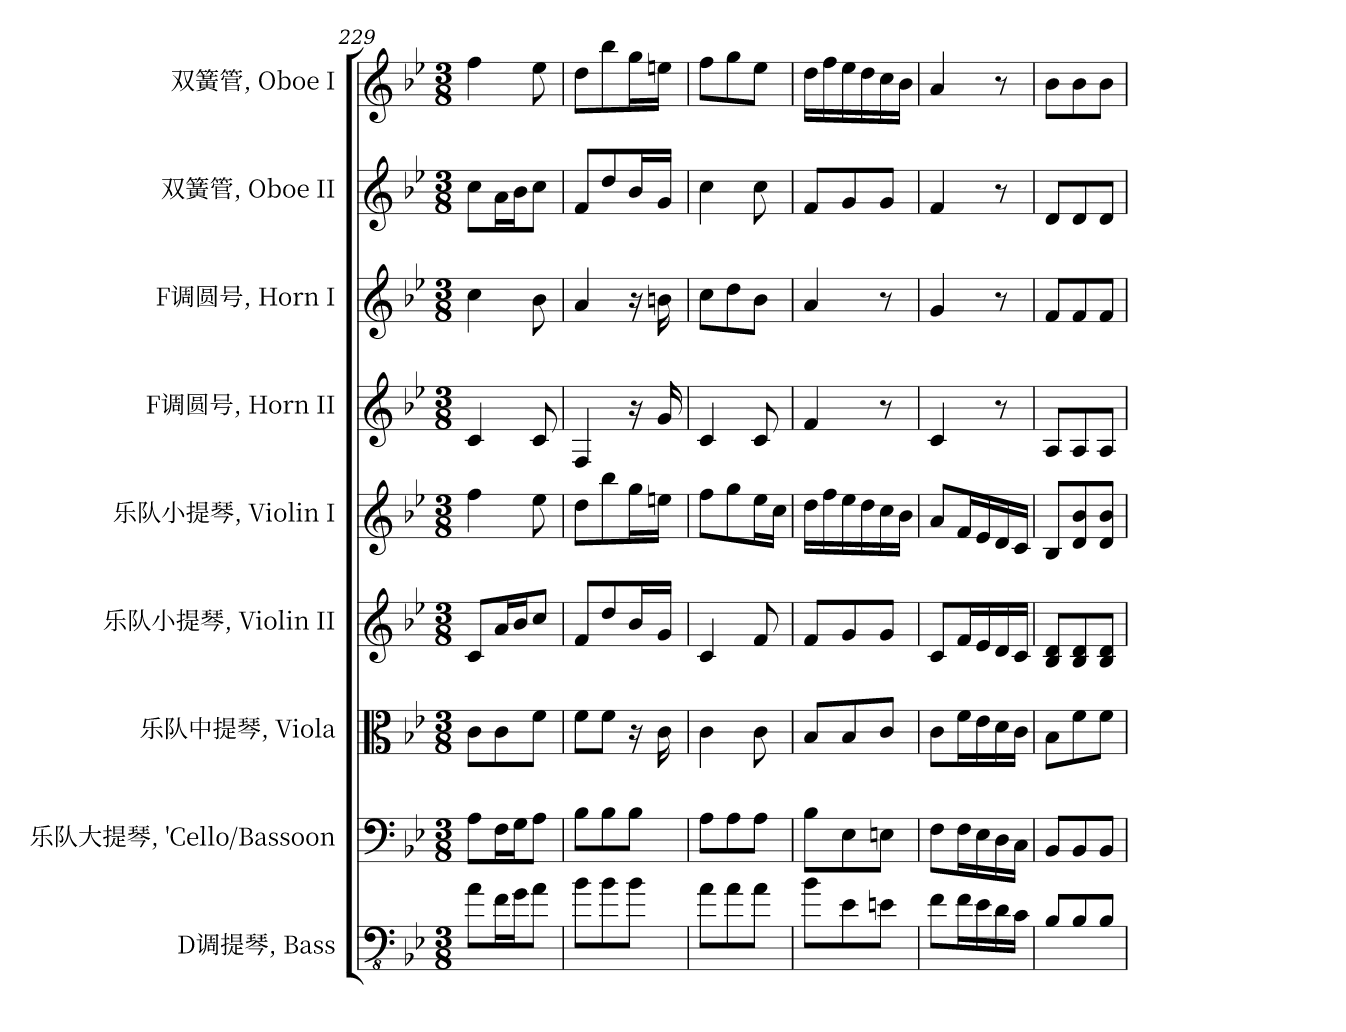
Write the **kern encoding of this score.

**kern	**kern	**kern	**kern	**kern	**kern	**kern	**kern	**kern
*part9	*part8	*part7	*part6	*part5	*part4	*part3	*part2	*part1
*staff9	*staff8	*staff7	*staff6	*staff5	*staff4	*staff3	*staff2	*staff1
*I"D调提琴, Bass	*I"乐队大提琴, 'Cello/Bassoon	*I"乐队中提琴, Viola	*I"乐队小提琴, Violin II	*I"乐队小提琴, Violin I	*I"F调圆号, Horn II	*I"F调圆号, Horn I	*I"双簧管, Oboe II	*I"双簧管, Oboe I
*	*	*	*	*	*I'F Hn.	*I'F Hn.	*I'Ob.	*I'Ob.
*clefFv4	*clefF4	*clefC3	*clefG2	*clefG2	*clefG2	*clefG2	*clefG2	*clefG2
*ITrd7c12	*	*	*	*	*ITrd4c7	*ITrd4c7	*	*
*k[b-e-]	*k[b-e-]	*k[b-e-]	*k[b-e-]	*k[b-e-]	*k[b-e-a-]	*k[b-e-a-]	*k[b-e-]	*k[b-e-]
*M3/8	*M3/8	*M3/8	*M3/8	*M3/8	*M3/8	*M3/8	*M3/8	*M3/8
=229	=229	=229	=229	=229	=229	=229	=229	=229
8AA\L	8A\L	8c\L	8c/L	4ff\	4F/	4f\	8cc\L	4ff\
16FF\L	16F\L	8c\	16a/L	.	.	.	16a\L	.
16GG\J	16G\J	.	16b-/J	.	.	.	16b-\J	.
8AA\J	8A\J	8f\J	8cc/J	8ee-\	8F/	8e-\	8cc\J	8ee-\
=230	=230	=230	=230	=230	=230	=230	=230	=230
8BB-\L	8B-\L	8f\L	8f/L	8dd\L	4BB-/	4d/	8f/L	8dd\L
8BB-\	8B-\	8f\J	8dd/	8bb-\	.	.	8dd/	8bb-\
8BB-\J	8B-\J	16r	16b-/L	16gg\L	16r	16r	16b-/L	16gg\L
.	.	16c\	16g/JJ	16een\JJ	16c/	16en\	16g/JJ	16een\JJ
=231	=231	=231	=231	=231	=231	=231	=231	=231
8AA\L	8A\L	4c\	4c/	8ff\L	4F/	8f\L	4cc\	8ff\L
8AA\	8A\	.	.	8gg\	.	8g\	.	8gg\
8AA\J	8A\J	8c\	8f/	16ee-\L	8F/	8e-\J	8cc\	8ee-\J
.	.	.	.	16cc\JJ	.	.	.	.
=232	=232	=232	=232	=232	=232	=232	=232	=232
8BB-\L	8B-\L	8B-/L	8f/L	16dd\LL	4B-/	4d/	8f/L	16dd\LL
.	.	.	.	16ff\	.	.	.	16ff\
8EE-\	8E-\	8B-/	8g/	16ee-\	.	.	8g/	16ee-\
.	.	.	.	16dd\	.	.	.	16dd\
8EEn\J	8En\J	8c/J	8g/J	16cc\	8r	8r	8g/J	16cc\
.	.	.	.	16b-\JJ	.	.	.	16b-\JJ
=233	=233	=233	=233	=233	=233	=233	=233	=233
8FF\L	8F\L	8c\L	8c/L	8a/L	4F/	4c/	4f/	4a/
16FF\L	16F\L	16f\L	16f/L	16f/L	.	.	.	.
16EE-\	16E-\	16e-\	16e-/	16e-/	.	.	.	.
16DD\	16D\	16d\	16d/	16d/	8r	8r	8r	8r
16CC\JJ	16C\JJ	16c\JJ	16c/JJ	16c/JJ	.	.	.	.
=234	=234	=234	=234	=234	=234	=234	=234	=234
8BBB-/L	8BB-/L	8B-\L	8B-/ 8d/L	8B-/L	8D/L	8B-/L	8d/L	8b-\L
8BBB-/	8BB-/	8f\	8B-/ 8d/	8d/ 8b-/	8D/	8B-/	8d/	8b-\
8BBB-/J	8BB-/J	8f\J	8B-/ 8d/J	8d/ 8b-/J	8D/J	8B-/J	8d/J	8b-\J
=	=	=	=	=	=	=	=	=
*-	*-	*-	*-	*-	*-	*-	*-	*-
